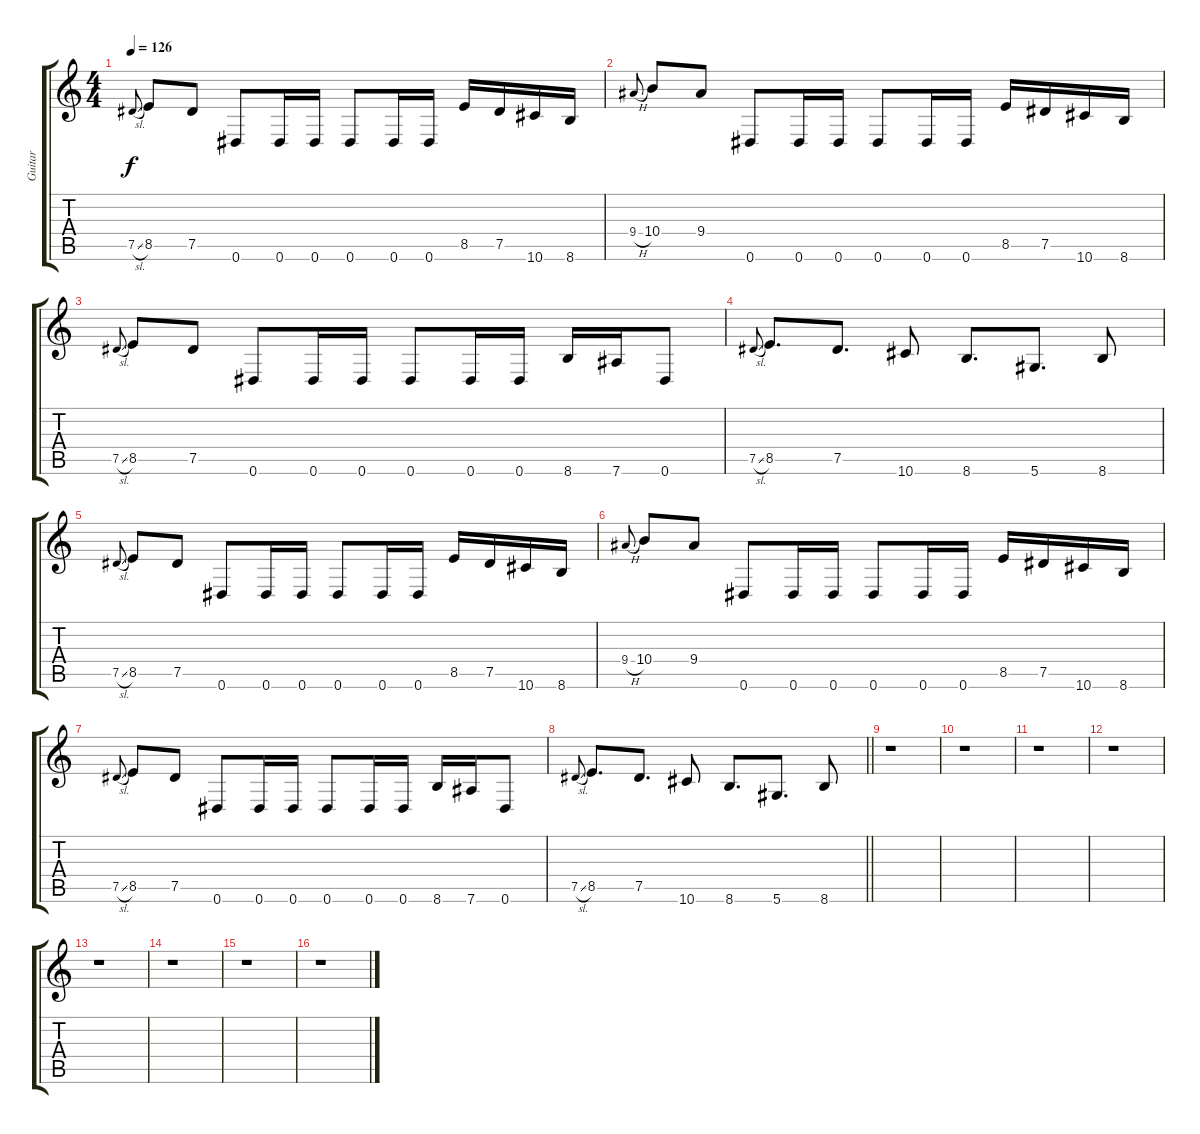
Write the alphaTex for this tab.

\track ("Guitar" "Guitar") {instrument electricguitarjazz}
\staff {score tabs}
\tuning (Eb4 Bb3 Gb3 Db3 Ab2 Eb2) {hide}
\ts (4 4)
\tempo 126
\clef g2
\ks c
7.5{sl}.8{gr onbeat dy f} 8.5.8 7.5.8 0.6.8 0.6.16 0.6.16 0.6.8 0.6.16 0.6.16 8.5.16 7.5.16 10.6.16 8.6.16 |
9.4{h}.8{gr onbeat} 10.4.8 9.4.8 0.6.8 0.6.16 0.6.16 0.6.8 0.6.16 0.6.16 8.5.16 7.5.16 10.6.16 8.6.16 |
7.5{sl}.8{gr onbeat} 8.5.8 7.5.8 0.6.8 0.6.16 0.6.16 0.6.8 0.6.16 0.6.16 8.6.16 7.6.16 0.6.8 |
7.5{sl}.8{gr onbeat} 8.5.8{d} 7.5.8{d} 10.6.8 8.6.8{d} 5.6.8{d} 8.6.8 |
7.5{sl}.8{gr onbeat} 8.5.8 7.5.8 0.6.8 0.6.16 0.6.16 0.6.8 0.6.16 0.6.16 8.5.16 7.5.16 10.6.16 8.6.16 |
9.4{h}.8{gr onbeat} 10.4.8 9.4.8 0.6.8 0.6.16 0.6.16 0.6.8 0.6.16 0.6.16 8.5.16 7.5.16 10.6.16 8.6.16 |
7.5{sl}.8{gr onbeat} 8.5.8 7.5.8 0.6.8 0.6.16 0.6.16 0.6.8 0.6.16 0.6.16 8.6.16 7.6.16 0.6.8 |
\barLineRight lightlight
7.5{sl}.8{gr onbeat} 8.5.8{d} 7.5.8{d} 10.6.8 8.6.8{d} 5.6.8{d} 8.6.8 |
r.1 |
r.1 |
r.1 |
r.1 |
r.1 |
r.1 |
r.1 |
r.1
